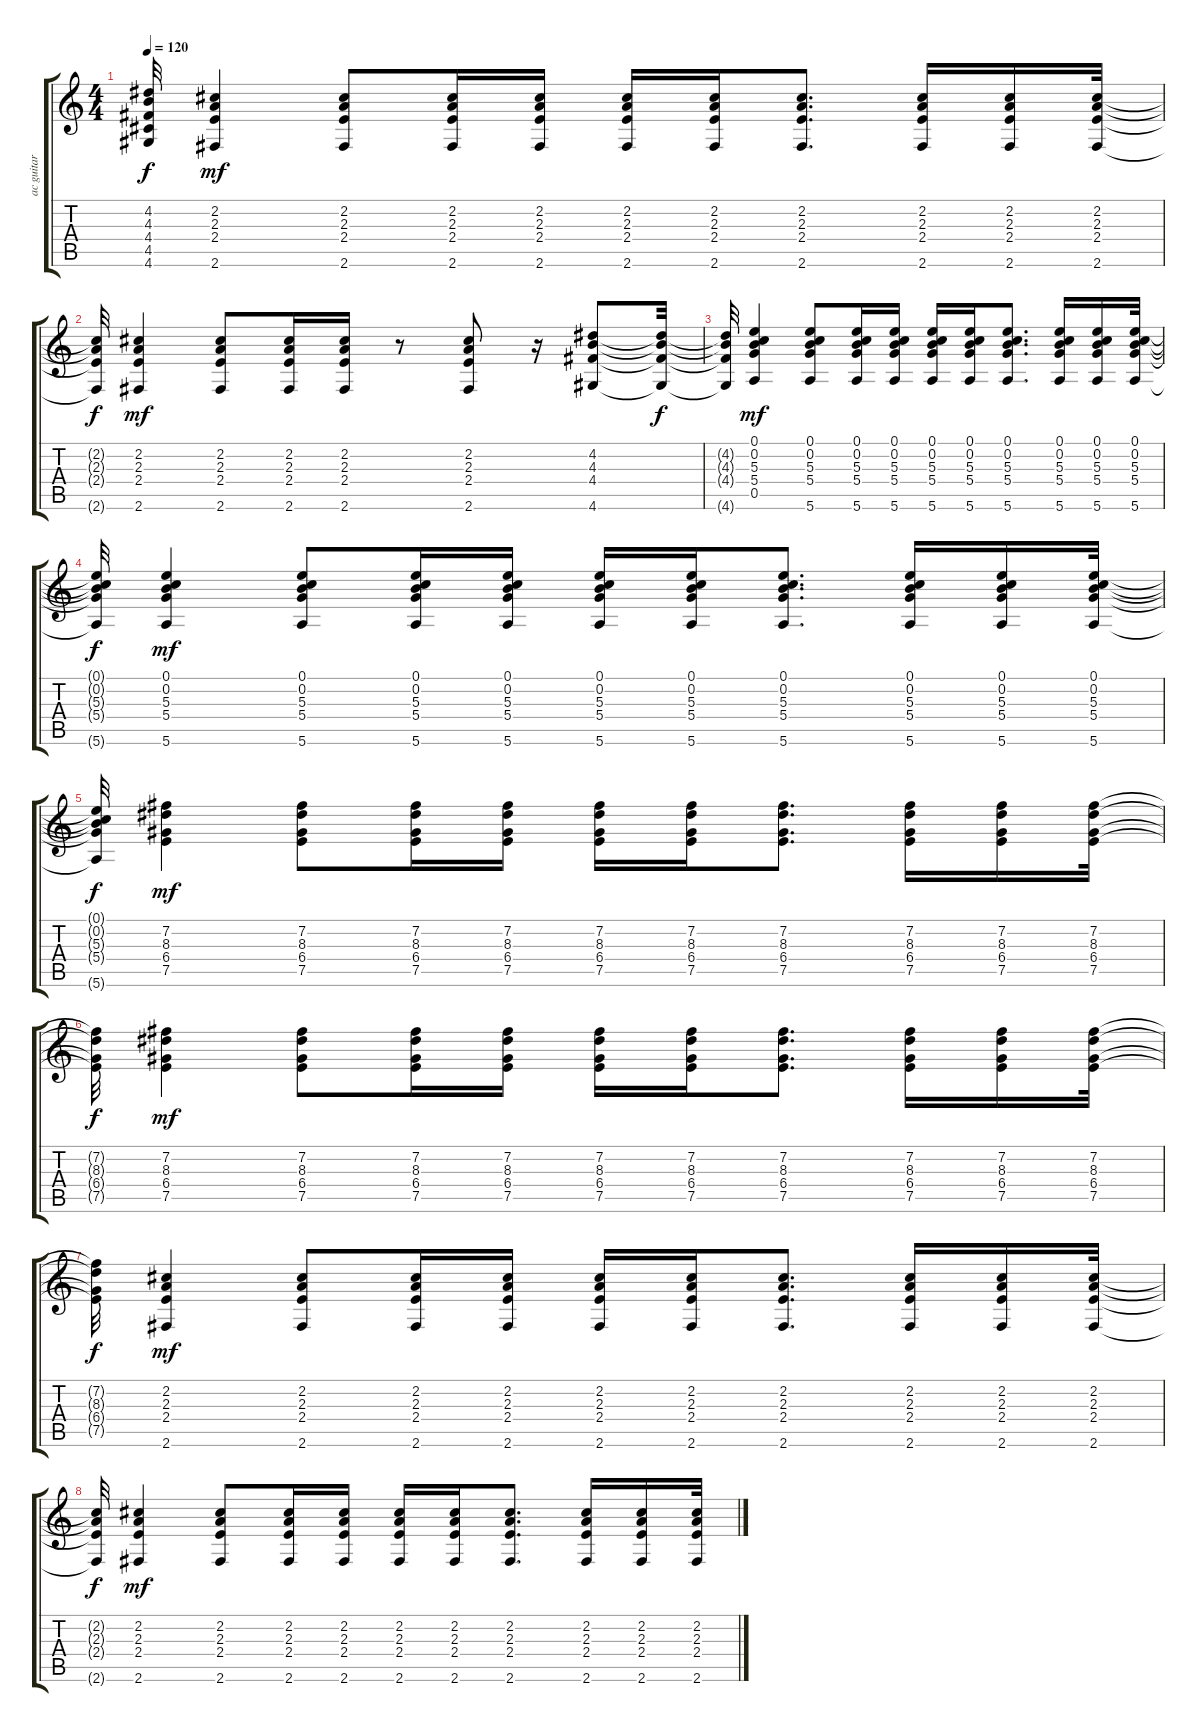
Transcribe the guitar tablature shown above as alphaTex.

\track ("ac guitar" "ac guitar") {instrument acousticguitarsteel}
\staff {score tabs}
\tuning (E4 B3 G3 D3 A2 E2) {hide}
\ts (4 4)
\tempo 120
\clef g2
\ks c
(4.2{t} 4.3{t} 4.4{t} 4.5{t} 4.6{t}).32{dy f} (2.2 2.3 2.4 2.6).4{dy mf} (2.2 2.3 2.4 2.6).8 (2.2 2.3 2.4 2.6).16 (2.2 2.3 2.4 2.6).16 (2.2 2.3 2.4 2.6).16 (2.2 2.3 2.4 2.6).16 (2.2 2.3 2.4 2.6).8{d} (2.2 2.3 2.4 2.6).16 (2.2 2.3 2.4 2.6).16 (2.2 2.3 2.4 2.6).32 |
(2.2{t} 2.3{t} 2.4{t} 2.6{t}).32{dy f} (2.2 2.3 2.4 2.6).4{dy mf} (2.2 2.3 2.4 2.6).8 (2.2 2.3 2.4 2.6).16 (2.2 2.3 2.4 2.6).16 r.8 (2.2 2.3 2.4 2.6).8 r.16 (4.2 4.3 4.4 4.6).8 (4.2{t} 4.3{t} 4.4{t} 4.6{t}).32{dy f} |
(4.2{t} 4.3{t} 4.4{t} 4.6{t}).32 (0.1 0.2 5.3 5.4 0.5).4{dy mf} (0.1 0.2 5.3 5.4 5.6).8 (0.1 0.2 5.3 5.4 5.6).16 (0.1 0.2 5.3 5.4 5.6).16 (0.1 0.2 5.3 5.4 5.6).16 (0.1 0.2 5.3 5.4 5.6).16 (0.1 0.2 5.3 5.4 5.6).8{d} (0.1 0.2 5.3 5.4 5.6).16 (0.1 0.2 5.3 5.4 5.6).16 (0.1 0.2 5.3 5.4 5.6).32 |
(0.1{t} 0.2{t} 5.3{t} 5.4{t} 5.6{t}).32{dy f} (0.1 0.2 5.3 5.4 5.6).4{dy mf} (0.1 0.2 5.3 5.4 5.6).8 (0.1 0.2 5.3 5.4 5.6).16 (0.1 0.2 5.3 5.4 5.6).16 (0.1 0.2 5.3 5.4 5.6).16 (0.1 0.2 5.3 5.4 5.6).16 (0.1 0.2 5.3 5.4 5.6).8{d} (0.1 0.2 5.3 5.4 5.6).16 (0.1 0.2 5.3 5.4 5.6).16 (0.1 0.2 5.3 5.4 5.6).32 |
(0.1{t} 0.2{t} 5.3{t} 5.4{t} 5.6{t}).32{dy f} (7.2 8.3 6.4 7.5).4{dy mf} (7.2 8.3 6.4 7.5).8 (7.2 8.3 6.4 7.5).16 (7.2 8.3 6.4 7.5).16 (7.2 8.3 6.4 7.5).16 (7.2 8.3 6.4 7.5).16 (7.2 8.3 6.4 7.5).8{d} (7.2 8.3 6.4 7.5).16 (7.2 8.3 6.4 7.5).16 (7.2 8.3 6.4 7.5).32 |
(7.2{t} 8.3{t} 6.4{t} 7.5{t}).32{dy f} (7.2 8.3 6.4 7.5).4{dy mf} (7.2 8.3 6.4 7.5).8 (7.2 8.3 6.4 7.5).16 (7.2 8.3 6.4 7.5).16 (7.2 8.3 6.4 7.5).16 (7.2 8.3 6.4 7.5).16 (7.2 8.3 6.4 7.5).8{d} (7.2 8.3 6.4 7.5).16 (7.2 8.3 6.4 7.5).16 (7.2 8.3 6.4 7.5).32 |
(7.2{t} 8.3{t} 6.4{t} 7.5{t}).32{dy f} (2.2 2.3 2.4 2.6).4{dy mf} (2.2 2.3 2.4 2.6).8 (2.2 2.3 2.4 2.6).16 (2.2 2.3 2.4 2.6).16 (2.2 2.3 2.4 2.6).16 (2.2 2.3 2.4 2.6).16 (2.2 2.3 2.4 2.6).8{d} (2.2 2.3 2.4 2.6).16 (2.2 2.3 2.4 2.6).16 (2.2 2.3 2.4 2.6).32 |
(2.2{t} 2.3{t} 2.4{t} 2.6{t}).32{dy f} (2.2 2.3 2.4 2.6).4{dy mf} (2.2 2.3 2.4 2.6).8 (2.2 2.3 2.4 2.6).16 (2.2 2.3 2.4 2.6).16 (2.2 2.3 2.4 2.6).16 (2.2 2.3 2.4 2.6).16 (2.2 2.3 2.4 2.6).8{d} (2.2 2.3 2.4 2.6).16 (2.2 2.3 2.4 2.6).16 (2.2 2.3 2.4 2.6).32
